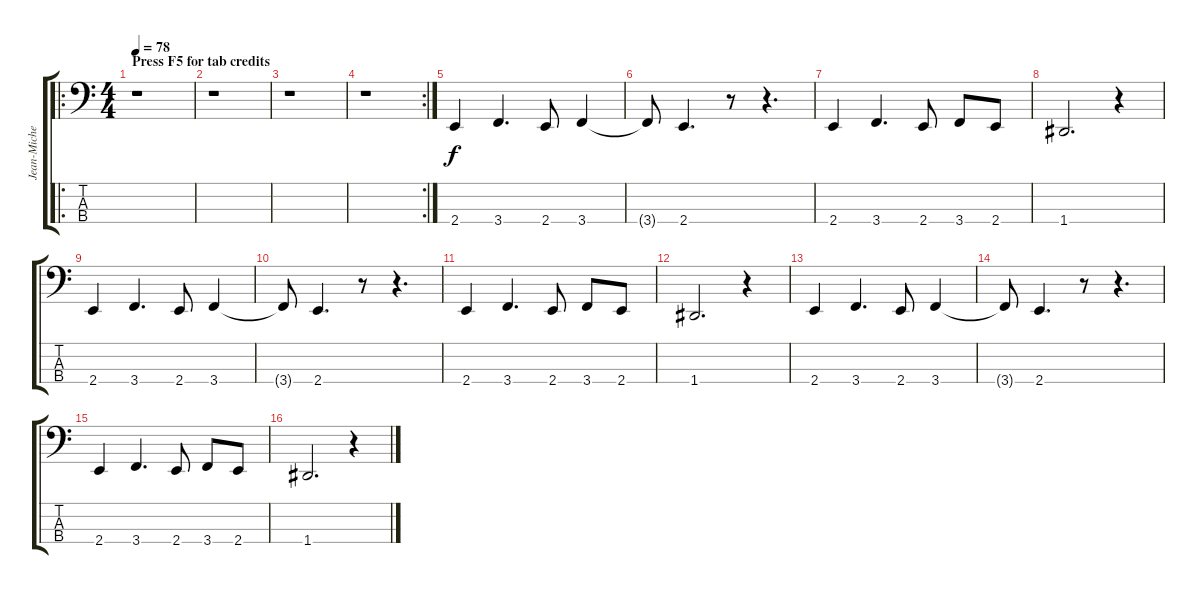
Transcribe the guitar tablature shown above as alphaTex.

\track ("Jean-Michel Labadie " "Jean-Miche") {instrument electricbasspick}
\staff {score tabs}
\tuning (F2 C2 G1 D1) {hide}
\ro
\ts (4 4)
\section ("" "Press F5 for tab credits")
\tempo 78
\clef f4
\ks c
r.1{dy f instrument electricbasspick} |
r.1 |
r.1 |
\rc 2
r.1 |
2.4.4 3.4.4{d} 2.4.8 3.4.4 |
3.4{t}.8 2.4.4{d} r.8 r.4{d} |
2.4.4 3.4.4{d} 2.4.8 3.4.8 2.4.8 |
1.4.2{d} r.4 |
2.4.4 3.4.4{d} 2.4.8 3.4.4 |
3.4{t}.8 2.4.4{d} r.8 r.4{d} |
2.4.4 3.4.4{d} 2.4.8 3.4.8 2.4.8 |
1.4.2{d} r.4 |
2.4.4 3.4.4{d} 2.4.8 3.4.4 |
3.4{t}.8 2.4.4{d} r.8 r.4{d} |
2.4.4 3.4.4{d} 2.4.8 3.4.8 2.4.8 |
1.4.2{d} r.4
